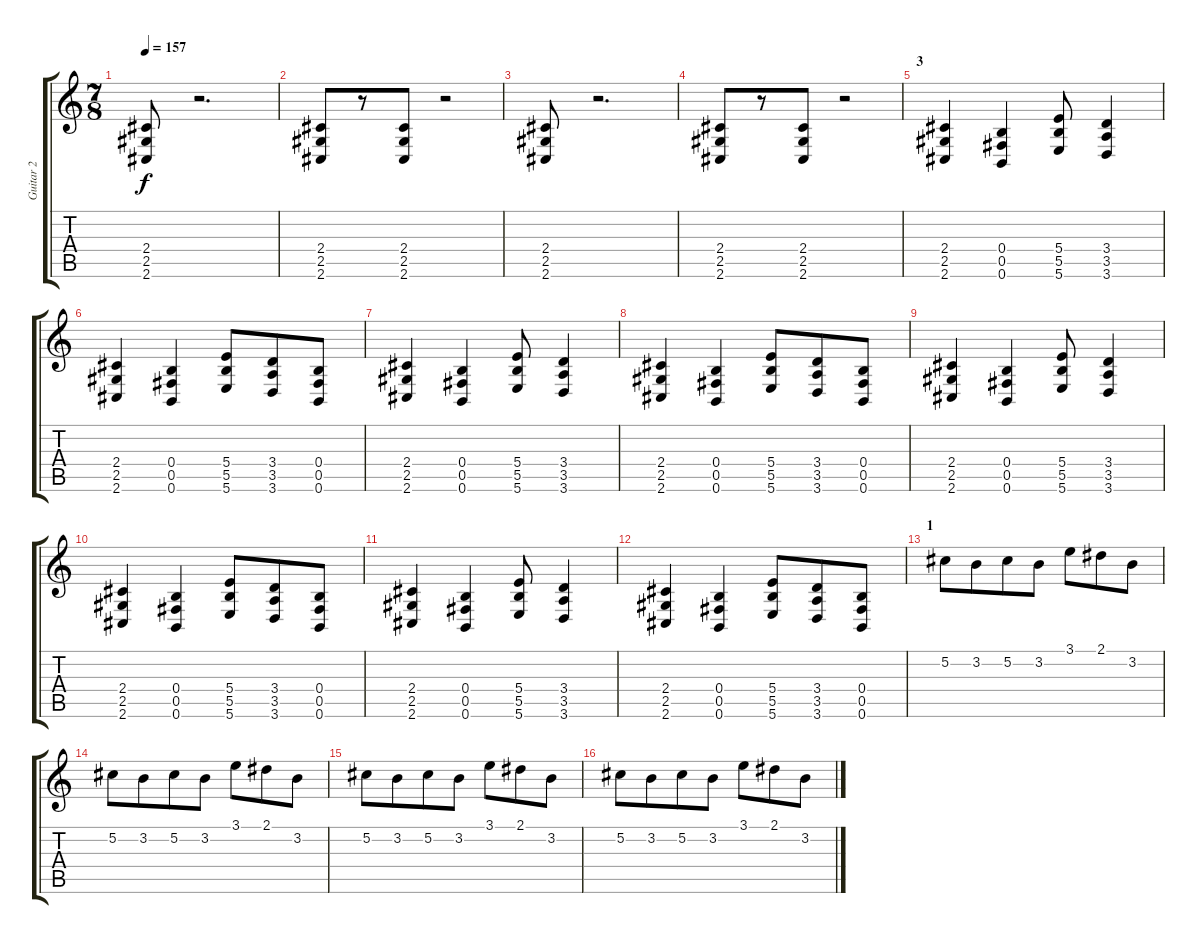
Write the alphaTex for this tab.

\track ("Guitar 2" "Guitar 2") {instrument distortionguitar}
\staff {score tabs}
\tuning (Db4 Ab3 E3 B2 Gb2 B1) {hide}
\ts (7 8)
\tempo 157
\clef g2
\ks c
(2.4 2.5 2.6).8{dy f} r.2{d} |
(2.4 2.5 2.6).8 r.8 (2.4 2.5 2.6).8 r.2 |
(2.4 2.5 2.6).8 r.2{d} |
(2.4 2.5 2.6).8 r.8 (2.4 2.5 2.6).8 r.2 |
\section ("" "3")
(2.4 2.5 2.6).4 (0.4 0.5 0.6).4 (5.4 5.5 5.6).8 (3.4 3.5 3.6).4 |
(2.4 2.5 2.6).4 (0.4 0.5 0.6).4 (5.4 5.5 5.6).8 (3.4 3.5 3.6).8 (0.4 0.5 0.6).8 |
(2.4 2.5 2.6).4 (0.4 0.5 0.6).4 (5.4 5.5 5.6).8 (3.4 3.5 3.6).4 |
(2.4 2.5 2.6).4 (0.4 0.5 0.6).4 (5.4 5.5 5.6).8 (3.4 3.5 3.6).8 (0.4 0.5 0.6).8 |
(2.4 2.5 2.6).4 (0.4 0.5 0.6).4 (5.4 5.5 5.6).8 (3.4 3.5 3.6).4 |
(2.4 2.5 2.6).4 (0.4 0.5 0.6).4 (5.4 5.5 5.6).8 (3.4 3.5 3.6).8 (0.4 0.5 0.6).8 |
(2.4 2.5 2.6).4 (0.4 0.5 0.6).4 (5.4 5.5 5.6).8 (3.4 3.5 3.6).4 |
(2.4 2.5 2.6).4 (0.4 0.5 0.6).4 (5.4 5.5 5.6).8 (3.4 3.5 3.6).8 (0.4 0.5 0.6).8 |
\section ("" "1")
5.2.8{instrument distortionguitar} 3.2.8 5.2.8 3.2.8 3.1.8 2.1.8 3.2.8 |
5.2.8 3.2.8 5.2.8 3.2.8 3.1.8 2.1.8 3.2.8 |
5.2.8 3.2.8 5.2.8 3.2.8 3.1.8 2.1.8 3.2.8 |
5.2.8 3.2.8 5.2.8 3.2.8 3.1.8 2.1.8 3.2.8
